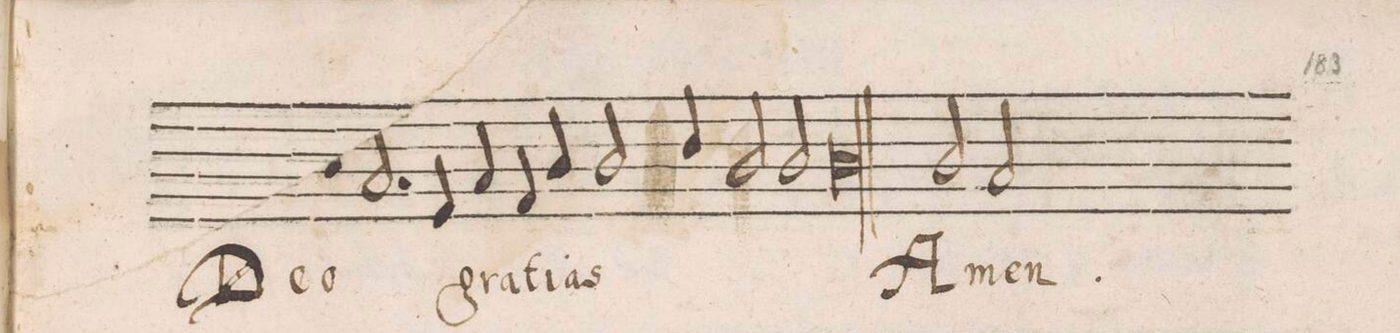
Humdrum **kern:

**kern	**text
*I"CANTVS	*
*clefC1	*
*k[]	*
*met(C)	*
*M2/1	*
2e/yy	De-
2.f/yy	.
4e/	-o
2.d/	.
=21	=21
4A/	.
4d/	gra-
4B/	-ti-
4e/	-as
2e/	.
4g/	.
=22	=22
2e/	.
2e/	.
1e	.
=23||	=23||
2e/	A-
2d/	-men.
==	==
*-	*-
